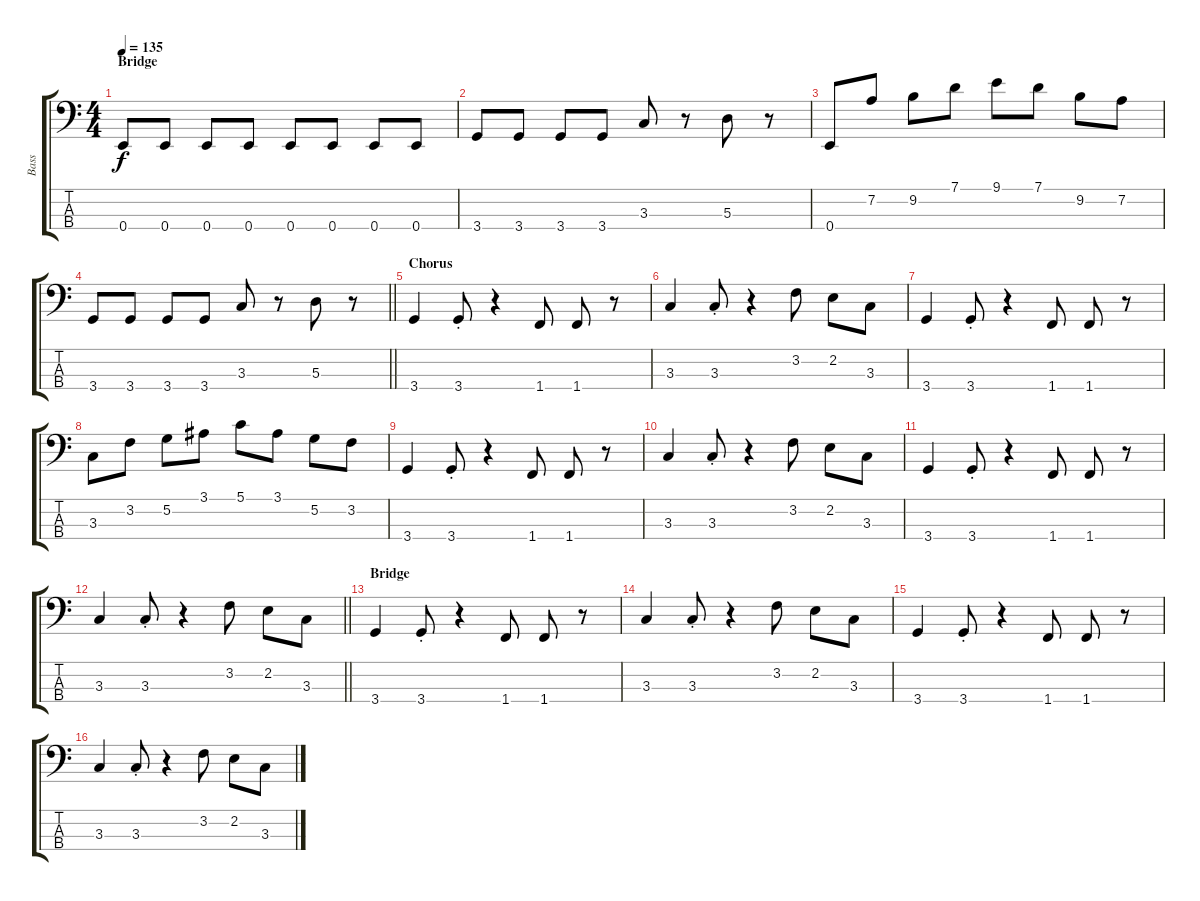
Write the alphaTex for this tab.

\track ("Bass" "Bass") {instrument electricbasspick}
\staff {score tabs}
\tuning (G2 D2 A1 E1) {hide}
\ts (4 4)
\section ("" "Bridge")
\tempo 135
\clef f4
\ks c
0.4.8{dy f} 0.4.8 0.4.8 0.4.8 0.4.8 0.4.8 0.4.8 0.4.8 |
3.4.8 3.4.8 3.4.8 3.4.8 3.3.8 r.8 5.3.8 r.8 |
0.4.8 7.2.8 9.2.8 7.1.8 9.1.8 7.1.8 9.2.8 7.2.8 |
\barLineRight lightlight
3.4.8 3.4.8 3.4.8 3.4.8 3.3.8 r.8 5.3.8 r.8 |
\section ("" "Chorus")
3.4.4 3.4{st}.8 r.4 1.4.8 1.4.8 r.8 |
3.3.4 3.3{st}.8 r.4 3.2.8 2.2.8 3.3.8 |
3.4.4 3.4{st}.8 r.4 1.4.8 1.4.8 r.8 |
3.3.8 3.2.8 5.2.8 3.1.8 5.1.8 3.1.8 5.2.8 3.2.8 |
3.4.4 3.4{st}.8 r.4 1.4.8 1.4.8 r.8 |
3.3.4 3.3{st}.8 r.4 3.2.8 2.2.8 3.3.8 |
3.4.4 3.4{st}.8 r.4 1.4.8 1.4.8 r.8 |
\barLineRight lightlight
3.3.4 3.3{st}.8 r.4 3.2.8 2.2.8 3.3.8 |
\section ("" "Bridge")
3.4.4 3.4{st}.8 r.4 1.4.8 1.4.8 r.8 |
3.3.4 3.3{st}.8 r.4 3.2.8 2.2.8 3.3.8 |
3.4.4 3.4{st}.8 r.4 1.4.8 1.4.8 r.8 |
3.3.4 3.3{st}.8 r.4 3.2.8 2.2.8 3.3.8
